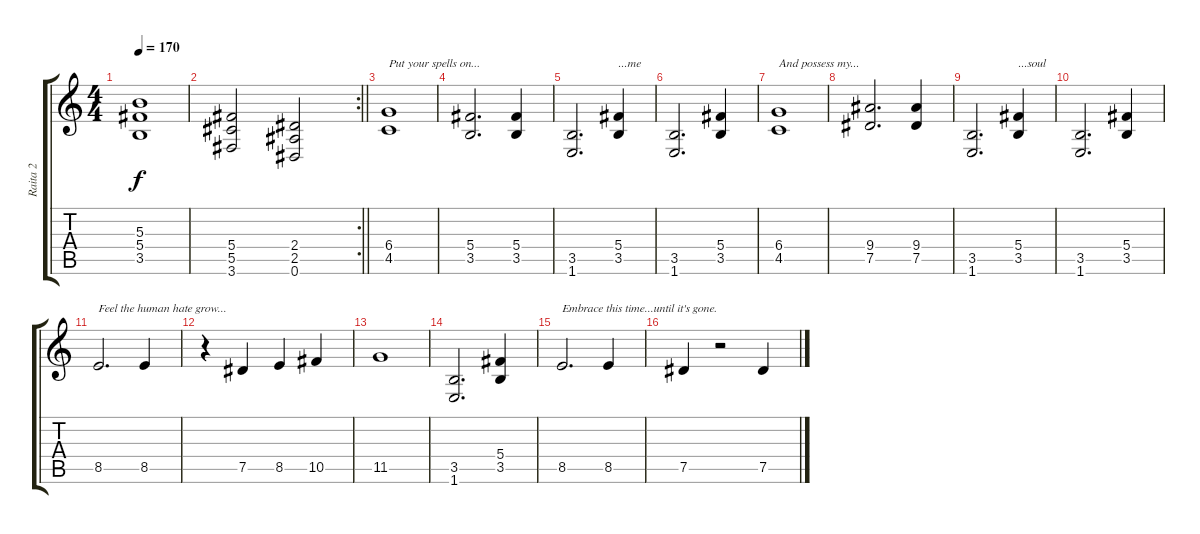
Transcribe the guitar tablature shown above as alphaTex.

\track ("Raita 2" "Raita 2") {instrument distortionguitar}
\staff {score tabs}
\tuning (Eb4 Bb3 Gb3 Db3 Ab2 Eb2) {hide}
\ts (4 4)
\tempo 170
\clef g2
\ks c
(5.3 5.4 3.5).1{dy f} |
\rc 2
\barLineRight lightlight
(5.4 5.5 3.6).2 (2.4 2.5 0.6).2 |
\section ("" "")
(6.4 4.5).1{txt "Put your spells on..."} |
(5.4 3.5).2{d} (5.4 3.5).4 |
(3.5 1.6).2{d} (5.4 3.5).4{txt "...me"} |
(3.5 1.6).2{d} (5.4 3.5).4 |
(6.4 4.5).1{txt "And possess my..."} |
(9.4 7.5).2{d} (9.4 7.5).4 |
(3.5 1.6).2{d} (5.4 3.5).4{txt "...soul"} |
(3.5 1.6).2{d} (5.4 3.5).4 |
8.5.2{d txt "Feel the human hate grow..."} 8.5.4 |
r.4 7.5.4 8.5.4 10.5.4 |
11.5.1 |
(3.5 1.6).2{d} (5.4 3.5).4 |
8.5.2{d txt "Embrace this time...until it's gone."} 8.5.4 |
7.5.4 r.2 7.5.4
